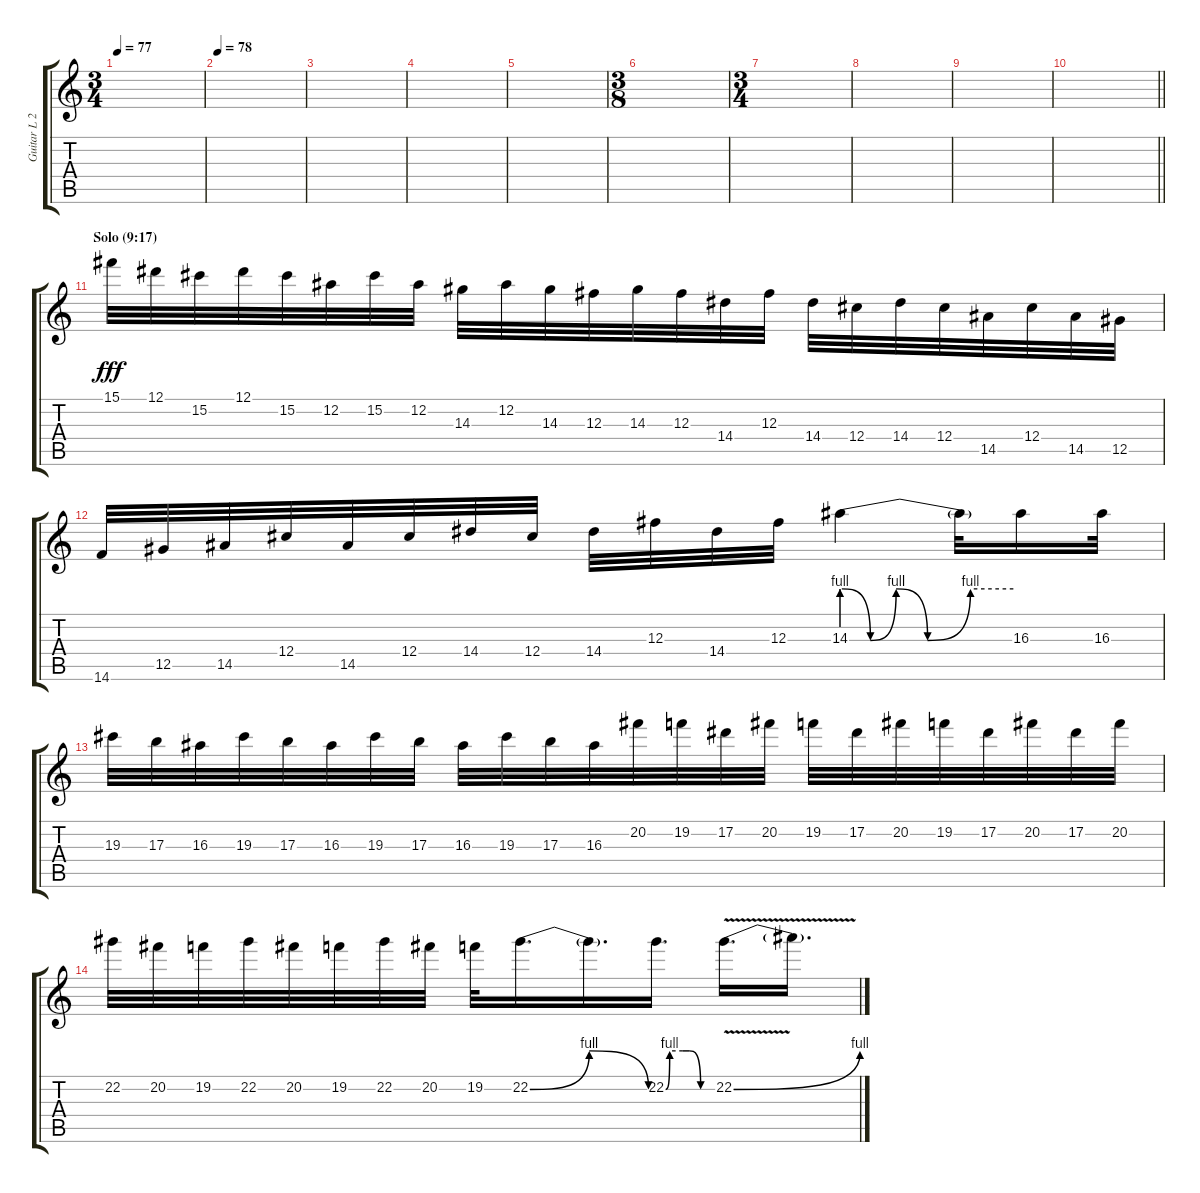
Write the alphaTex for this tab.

\track ("Guitar L 2" "Guitar L 2") {instrument distortionguitar}
\staff {score tabs}
\tuning (Eb4 Bb3 Gb3 Db3 Ab2 Eb2) {hide}
\ts (3 4)
\tempo 77
\clef g2
\ks c
|
\tempo 78
|
|
|
|
\ts (3 8)
|
\ts (3 4)
|
|
|
\barLineRight lightlight
|
\section ("" "Solo (9:17)")
15.1.32{dy fff volume 12 balance 16} 12.1.32 15.2.32 12.1.32 15.2.32 12.2.32 15.2.32 12.2.32 14.3.32{balance 0} 12.2.32 14.3.32 12.3.32 14.3.32 12.3.32 14.4.32 12.3.32 14.4.32{balance 16} 12.4.32 14.4.32 12.4.32 14.5.32 12.4.32 14.5.32 12.5.32 |
14.6.32{balance 0} 12.5.32 14.5.32 12.4.32 14.5.32 12.4.32 14.4.32 12.4.32 14.4.32{balance 16} 12.3.32 14.4.32 12.3.32 14.3{be (custom 0 4 10 0 19 4 30 0 45 4 60 4)}.4{balance 0} 14.3{t}.32 16.3.16 16.3.32 |
19.3.32{balance 16} 17.3.32 16.3.32 19.3.32 17.3.32 16.3.32 19.3.32 17.3.32 16.3.32{balance 0} 19.3.32 17.3.32 16.3.32 20.2.32 19.2.32 17.2.32 20.2.32 19.2.32{balance 16} 17.2.32 20.2.32 19.2.32 17.2.32 20.2.32 17.2.32 20.2.32 |
22.2.32{balance 0} 20.2.32 19.2.32 22.2.32 20.2.32 19.2.32 22.2.32 20.2.32 19.2.32{balance 16} 22.2{be (bendrelease 0 0 30 4 50 4 60 0)}.16{d} 22.2{t}.16{d} 22.2{be (custom 0 0 5 4 22 4 30 4 45 0 60 0)}.16{d balance 16} 22.2{be (bend 0 0 60 4) v}.16{d} 22.2{t}.16{d}
